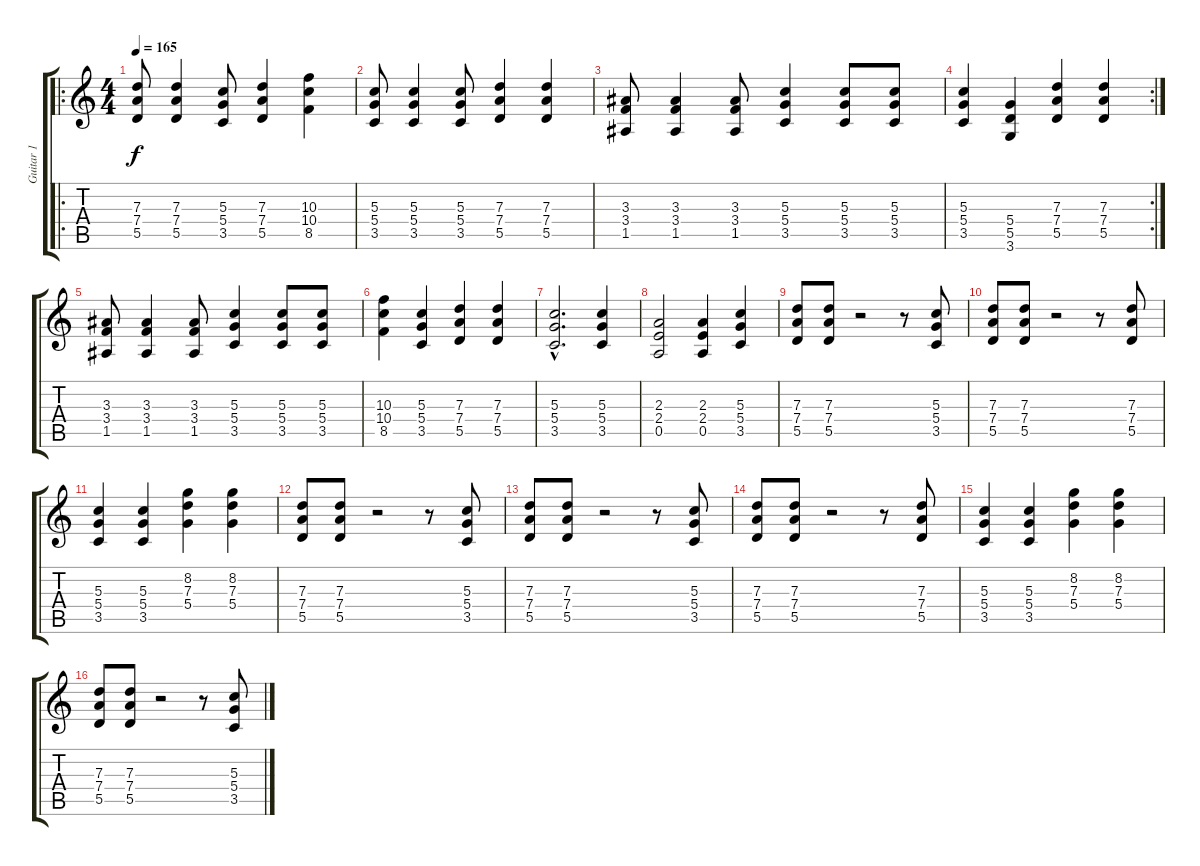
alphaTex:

\track ("Guitar 1" "Guitar 1") {instrument distortionguitar}
\staff {score tabs}
\tuning (E4 B3 G3 D3 A2 E2) {hide}
\ro
\ts (4 4)
\tempo 165
\clef g2
\ks c
(7.3 7.4 5.5).8{dy f} (7.3 7.4 5.5).4 (5.3 5.4 3.5).8 (7.3 7.4 5.5).4 (10.3 10.4 8.5).4 |
(5.3 5.4 3.5).8 (5.3 5.4 3.5).4 (5.3 5.4 3.5).8 (7.3 7.4 5.5).4 (7.3 7.4 5.5).4 |
(3.3 3.4 1.5).8 (3.3 3.4 1.5).4 (3.3 3.4 1.5).8 (5.3 5.4 3.5).4 (5.3 5.4 3.5).8 (5.3 5.4 3.5).8 |
\rc 2
(5.3 5.4 3.5).4 (5.4 5.5 3.6).4 (7.3 7.4 5.5).4 (7.3 7.4 5.5).4 |
(3.3 3.4 1.5).8 (3.3 3.4 1.5).4 (3.3 3.4 1.5).8 (5.3 5.4 3.5).4 (5.3 5.4 3.5).8 (5.3 5.4 3.5).8 |
(10.3 10.4 8.5).4 (5.3 5.4 3.5).4 (7.3 7.4 5.5).4 (7.3 7.4 5.5).4 |
(5.3{hac} 5.4{hac} 3.5{hac}).2{d} (5.3 5.4 3.5).4 |
(2.3 2.4 0.5).2 (2.3 2.4 0.5).4 (5.3 5.4 3.5).4 |
(7.3 7.4 5.5).8 (7.3 7.4 5.5).8 r.2 r.8 (5.3 5.4 3.5).8 |
(7.3 7.4 5.5).8 (7.3 7.4 5.5).8 r.2 r.8 (7.3 7.4 5.5).8 |
(5.3 5.4 3.5).4 (5.3 5.4 3.5).4 (8.2 7.3 5.4).4 (8.2 7.3 5.4).4 |
(7.3 7.4 5.5).8 (7.3 7.4 5.5).8 r.2 r.8 (5.3 5.4 3.5).8 |
(7.3 7.4 5.5).8 (7.3 7.4 5.5).8 r.2 r.8 (5.3 5.4 3.5).8 |
(7.3 7.4 5.5).8 (7.3 7.4 5.5).8 r.2 r.8 (7.3 7.4 5.5).8 |
(5.3 5.4 3.5).4 (5.3 5.4 3.5).4 (8.2 7.3 5.4).4 (8.2 7.3 5.4).4 |
(7.3 7.4 5.5).8 (7.3 7.4 5.5).8 r.2 r.8 (5.3 5.4 3.5).8
